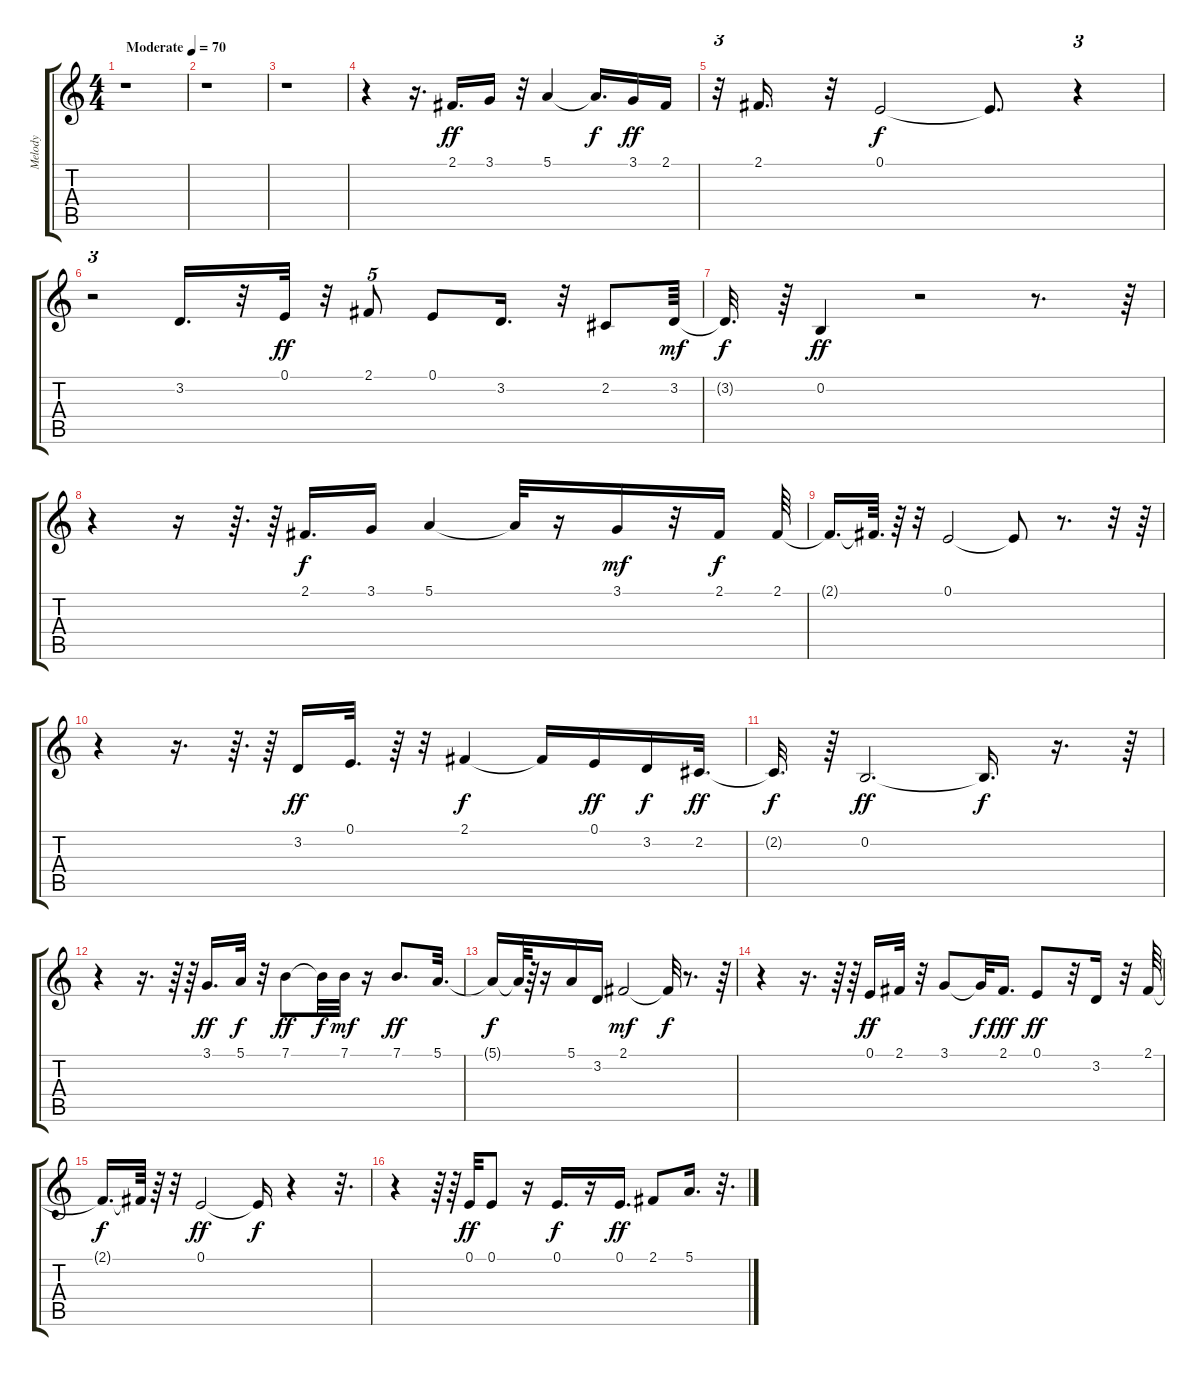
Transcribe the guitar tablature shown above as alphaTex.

\track ("Melody" "Melody") {instrument altosax}
\staff {score tabs}
\tuning (E4 B3 G3 D3 A2 E2) {hide}
\ts (4 4)
\tempo (70 "Moderate")
\clef g2
\ks c
r.1{dy ff instrument altosax} |
r.1 |
r.1 |
r.4 r.16{d} 2.1.16{d} 3.1.16 r.32 5.1.4 5.1{t}.16{d dy f} 3.1.16{dy ff} 2.1.16 |
r.32{tu (3 2)} 2.1.16{d} r.32 0.1.2{dy f} 0.1{t}.8{d} r.4{tu (3 2)} |
r.2{tu (3 2)} 3.2.16{d} r.32 0.1.32{dy ff} r.32 2.1.8{tu (5 4)} 0.1.8 3.2.16{d} r.32 2.2.8 3.2.64{dy mf} |
3.2{t}.32{d dy f} r.64 0.2.4{dy ff} r.2 r.8{d} r.64 |
r.4 r.16 r.64{d} r.64 2.1.16{d dy f} 3.1.16 5.1.4 5.1{t}.32 r.16 3.1.16{dy mf} r.32 2.1.16{dy f} 2.1.64 |
2.1{t}.16{d} 2.1{t}.64{d} r.64 r.32 0.1.2 0.1{t}.8 r.8{d} r.32 r.64 |
r.4 r.16{d} r.64{d} r.64 3.2.16{dy ff} 0.1.32{d} r.64 r.32 2.1.4{dy f} 2.1{t}.16 0.1.16{dy ff} 3.2.16{dy f} 2.2.32{d dy ff} |
2.2{t}.32{d dy f} r.64 0.2.2{d dy ff} 0.2{t}.16{d dy f} r.16{d} r.64 |
r.4 r.16{d} r.64 r.64 3.1.16{d dy ff} 5.1.32{dy f} r.32 7.1.8{dy ff} 7.1{t}.32{dy f} 7.1.32{dy mf} r.16 7.1.8{d dy ff} 5.1.32{d} |
5.1{t}.16{dy f} 5.1{t}.64 r.64 r.16 5.1.16 3.2.16 2.1.2{dy mf} 2.1{t}.32{dy f} r.8{d} r.64 |
r.4 r.16{d} r.64 r.64 0.1.16{dy ff} 2.1.32 r.32 3.1.8 3.1{t}.32{dy f} 2.1.16{d dy fff} 0.1.8{dy ff} r.32 3.2.16 r.32 2.1.64 |
2.1{t}.16{d dy f} 2.1{t}.64 r.64 r.32 0.1.2{dy ff} 0.1{t}.16{dy f} r.4 r.32{d} |
r.4 r.64 r.64 0.1.32{dy ff} 0.1.8 r.16 0.1.16{d dy f} r.16 0.1.16{d dy ff} 2.1.8 5.1.16{d} r.32{d}
